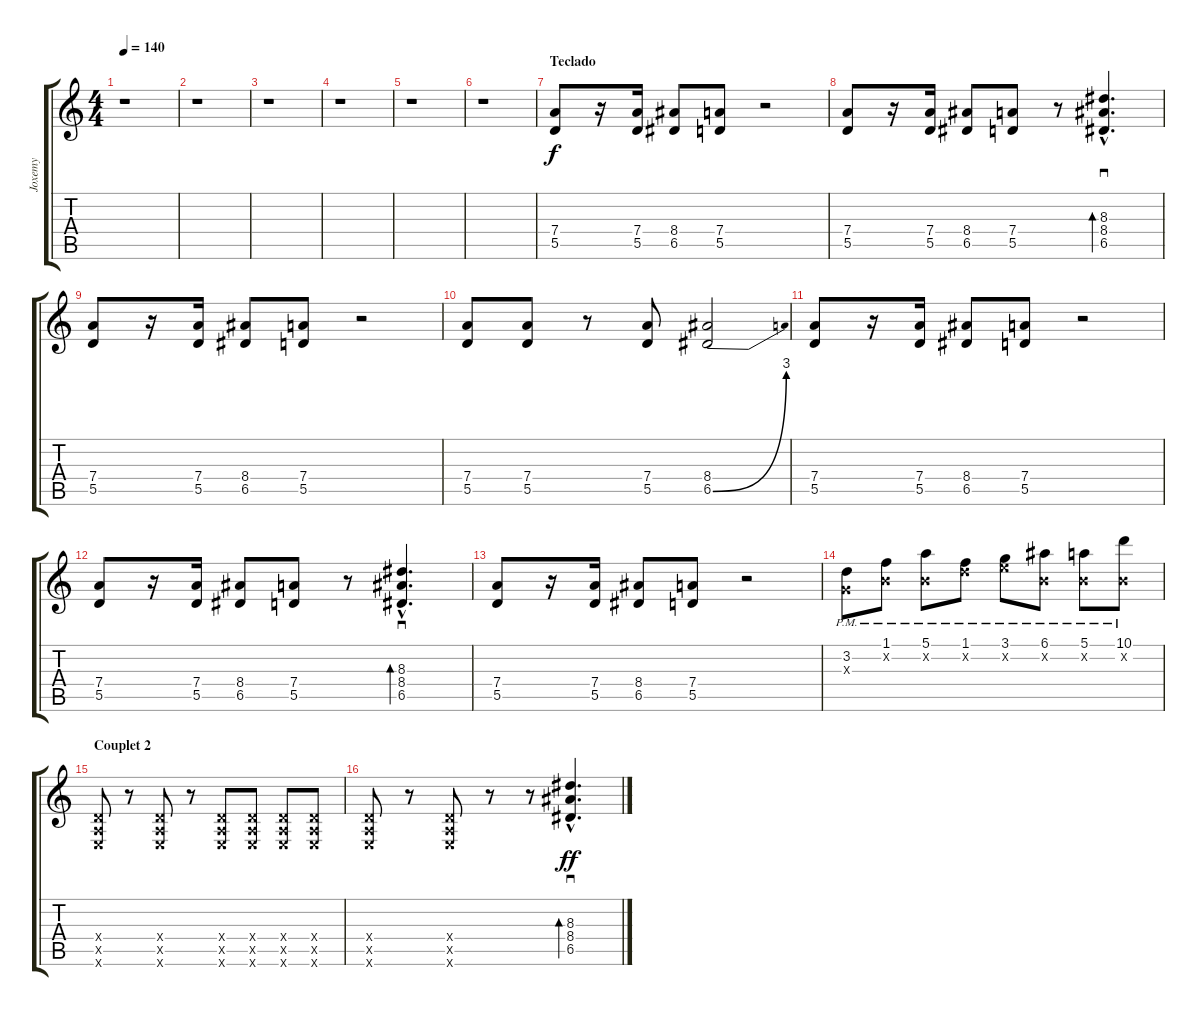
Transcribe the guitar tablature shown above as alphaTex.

\track ("Joxemy" "Joxemy") {instrument overdrivenguitar}
\staff {score tabs}
\tuning (E4 B3 G3 D3 A2 E2) {hide}
\ts (4 4)
\tempo 140
\clef g2
\ks c
r.1{dy fff} |
r.1 |
r.1 |
r.1 |
r.1 |
r.1 |
\section ("" "Teclado")
(7.4 5.5).8{dy f volume 10} r.16 (7.4 5.5).16 (8.4 6.5).8 (7.4 5.5).8 r.2 |
(7.4 5.5).8 r.16 (7.4 5.5).16 (8.4 6.5).8 (7.4 5.5).8 r.8 (8.3{hac} 8.4{hac} 6.5{hac}).4{d sd bd 60} |
(7.4 5.5).8 r.16 (7.4 5.5).16 (8.4 6.5).8 (7.4 5.5).8 r.2 |
(7.4 5.5).8 (7.4 5.5).8 r.8 (7.4 5.5).8 (8.4 6.5{be (bend 0 0 60 12)}).2 |
(7.4 5.5).8 r.16 (7.4 5.5).16 (8.4 6.5).8 (7.4 5.5).8 r.2 |
(7.4 5.5).8 r.16 (7.4 5.5).16 (8.4 6.5).8 (7.4 5.5).8 r.8 (8.3{hac} 8.4{hac} 6.5{hac}).4{d sd bd 60} |
(7.4 5.5).8 r.16 (7.4 5.5).16 (8.4 6.5).8 (7.4 5.5).8 r.2 |
(3.2{pm} 0.3{x}).8 (1.1{pm} 0.2{x}).8 (5.1{pm} 0.2{x}).8 (1.1{pm} 3.2{x}).8 (3.1{pm} 5.2{x}).8 (6.1{pm} 0.2{x}).8 (5.1{pm} 0.2{x}).8 (10.1{pm} 0.2{x}).8 |
\section ("" "Couplet 2")
(0.4{x} 0.5{x} 0.6{x}).8{volume 16} r.8 (0.4{x} 0.5{x} 0.6{x}).8 r.8 (0.4{x} 0.5{x} 0.6{x}).8 (0.4{x} 0.5{x} 0.6{x}).8 (0.4{x} 0.5{x} 0.6{x}).8 (0.4{x} 0.5{x} 0.6{x}).8 |
(0.4{x} 0.5{x} 0.6{x}).8 r.8 (0.4{x} 0.5{x} 0.6{x}).8 r.8 r.8 (8.3{hac} 8.4{hac} 6.5{hac}).4{d sd bd 60 dy ff}
